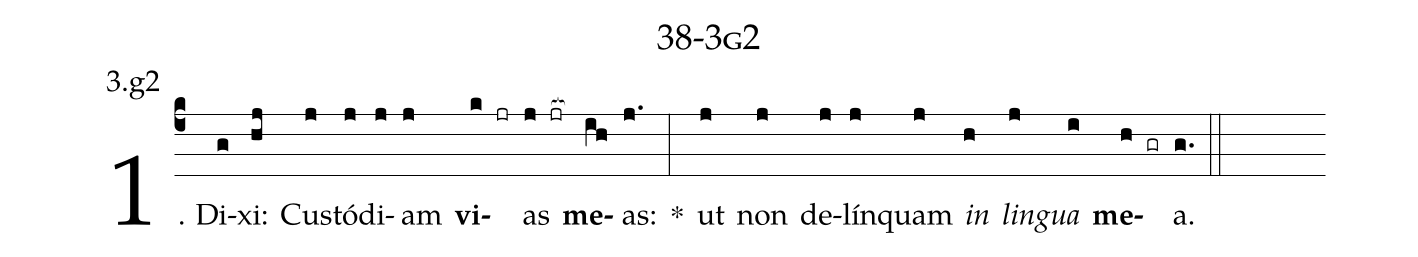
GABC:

name: 38-3g2;
annotation: 3.g2;
%%
(c4)1. Di(g)xi:(hj) Cus(j)tó(j)di(j)am(j) <b>vi</b>(k jr)as(j jr[ocb:1{]) <b>me</b>(ih[ocb:0}])as:(j.) *(:) ut(j) non(j) de(j)lín(j)quam(j) <i>in</i>(h) <i>lin</i>(j)<i>gua</i>(i) <b>me</b>(h gr)a.(g.) (::)
